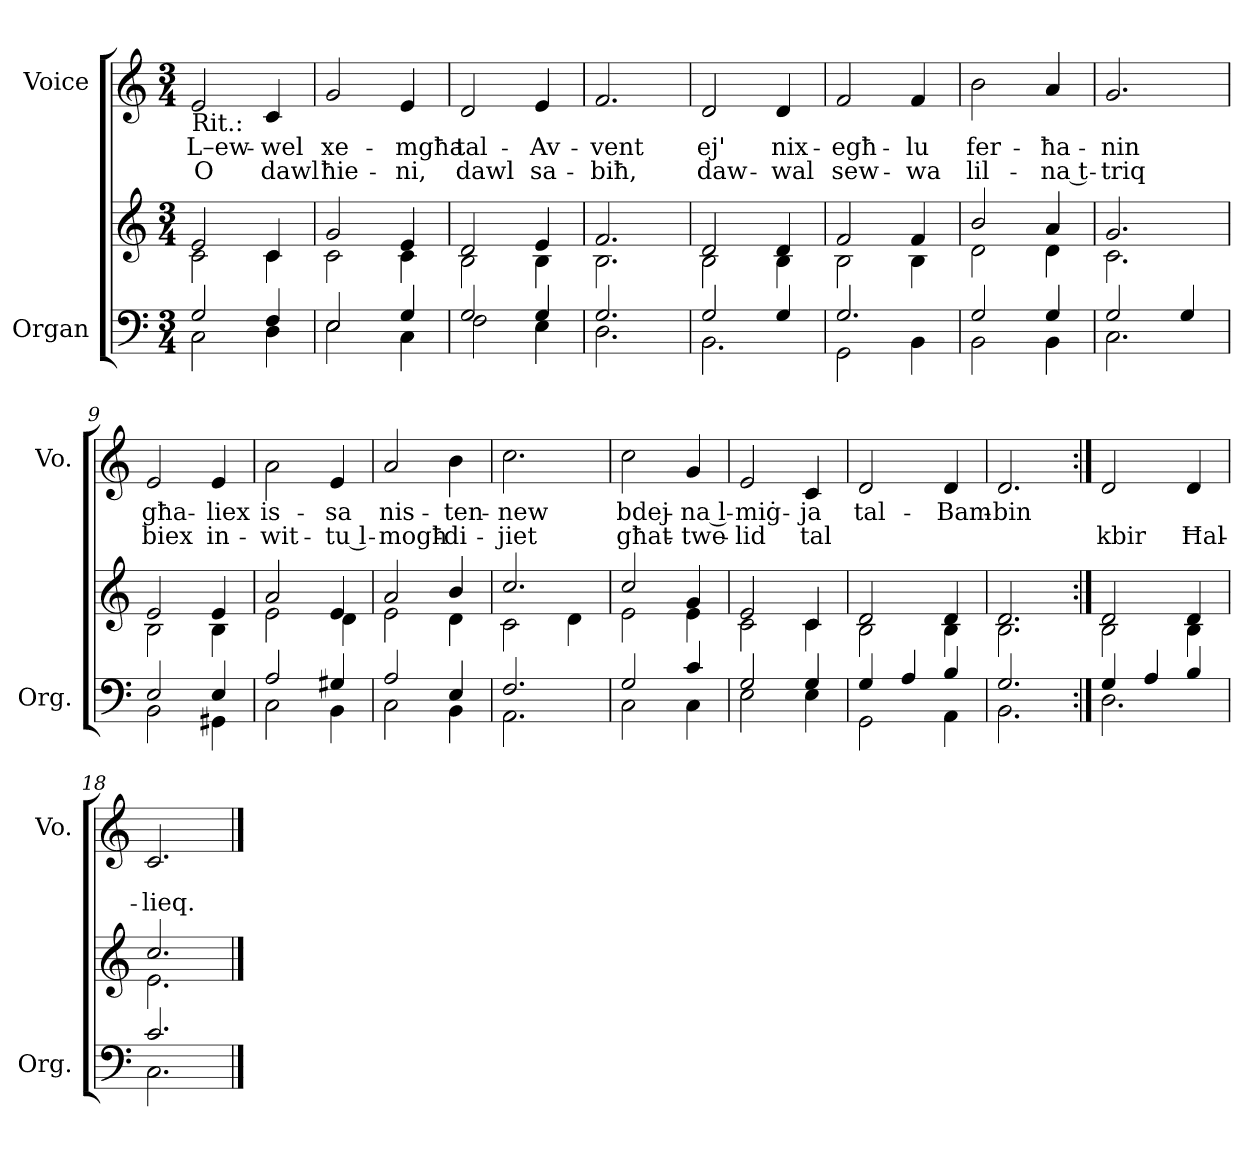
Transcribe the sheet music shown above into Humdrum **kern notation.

**kern	**kern	**kern	**text	**text
*part2	*part2	*part1	*part1	*part1
*staff3	*staff2	*staff1	*staff1	*staff1
*I"Organ	*	*I"Voice	*	*
*I'Org.	*	*I'Vo.	*	*
*clefF4	*clefG2	*clefG2	*	*
*k[]	*k[]	*k[]	*	*
*M3/4	*M3/4	*M3/4	*	*
=1	=1	=1	=1	=1
*^	*^	*	*	*
!	!	!	!	!LO:TX:b:t=Rit.&colon;	!	!
2G/	2C\	2e/	2c\	2e/	L–ew-	O
4F/	4D\	4c/	4c\	4c/	-wel	dawl
=2	=2	=2	=2	=2	=2	=2
2E/	2E\	2g/	2c\	2g/	xe-	ħie-
4G/	4C\	4e/	4c\	4e/	-mgħa	-ni,
=3	=3	=3	=3	=3	=3	=3
2G/	2F\	2d/	2B\	2d/	tal-	dawl
4G/	4E\	4e/	4B\	4e/	-Av-	sa-
=4	=4	=4	=4	=4	=4	=4
2.G/	2.D\	2.f/	2.B\	2.f/	-vent	-biħ,
=5	=5	=5	=5	=5	=5	=5
2G/	2.BB\	2d/	2B\	2d/	ej'	daw-
4G/	.	4d/	4B\	4d/	nix-	-wal
=6	=6	=6	=6	=6	=6	=6
2.G/	2GG\	2f/	2B\	2f/	-egħ-	sew-
.	4BB\	4f/	4B\	4f/	-lu	-wa
=7	=7	=7	=7	=7	=7	=7
2G/	2BB\	2b/	2d\	2b\	fer-	lil-
4G/	4BB\	4a/	4d\	4a/	-ħa-	-na t-
=8	=8	=8	=8	=8	=8	=8
2G/	2.C\	2.g/	2.c\	2.g/	-nin	-triq
4G/	.	.	.	.	.	.
=9	=9	=9	=9	=9	=9	=9
2E/	2BB\	2e/	2B\	2e/	għa-	biex
4E/	4GG#X\	4e/	4B\	4e/	-liex	in-
=10	=10	=10	=10	=10	=10	=10
2A/	2C\	2a/	2e\	2a\	is-	-wit-
4G#X/	4BB\	4e/	4d\	4e/	-sa	-tu l-
=11	=11	=11	=11	=11	=11	=11
2A/	2C\	2a/	2e\	2a/	nis-	-mogħ-
4E/	4BB\	4b/	4d\	4b\	-ten-	-di-
=12	=12	=12	=12	=12	=12	=12
2.F/	2.AA\	2.cc/	2c\	2.cc\	-new	-jiet
.	.	.	4d\	.	.	.
=13	=13	=13	=13	=13	=13	=13
2G/	2C\	2cc/	2e\	2cc\	bdej-	għat-
4c/	4C\	4g/	4e\	4g/	-na l-	-twe-
=14	=14	=14	=14	=14	=14	=14
2G/	2E\	2e/	2c\	2e/	-miġ-	-lid
4G/	4E\	4c/	4c\	4c/	-ja	tal
=15	=15	=15	=15	=15	=15	=15
4G/	2GG\	2d/	2B\	2d/	tal-	.
4A/	.	.	.	.	.	.
4B/	4AA\	4d/	4B\	4d/	-Bam-	.
=16	=16	=16	=16	=16	=16	=16
2.G/	2.BB\	2.d/	2.B\	2.d/	-bin	.
=17:|!	=17:|!	=17:|!	=17:|!	=17:|!	=17:|!	=17:|!
4G/	2.D\	2d/	2B\	2d/	.	kbir
4A/	.	.	.	.	.	.
4B/	.	4d/	4B\	4d/	.	Ħal-
=18	=18	=18	=18	=18	=18	=18
2.c/	2.C\	2.cc/	2.e\	2.c/	.	-lieq.
*v	*v	*	*	*	*	*
*	*v	*v	*	*	*
==	==	==	==	==
*-	*-	*-	*-	*-
